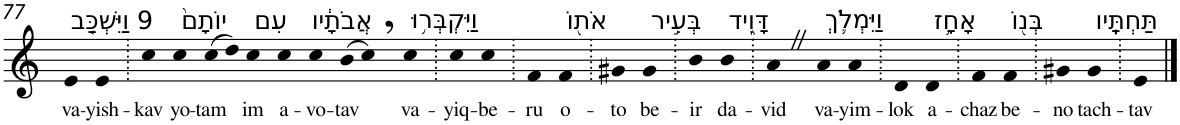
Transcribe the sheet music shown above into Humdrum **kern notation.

**kern	**text
*part1	*part1
*staff1	*staff1
*I"Piano	*
*I'Pno	*
!!LO:PB:g=z
*clefG2	*
*k[]	*
=77	=77
!LO:TX:a:t=9 וַיִּשְׁכַּ֤ב	!
!	!LO:LY:b
4e	va-
!	!LO:LY:b
4e	-yish-
=78.	=78.
!	!LO:LY:b
4cc	-kav
!LO:TX:a:t=יוֹתָם֙	!
!	!LO:LY:b
4cc	yo-
!	!LO:LY:b
(>8cc	-tam
8dd)	.
!LO:TX:a:t=עִם	!
!	!LO:LY:b
4cc	im
!LO:TX:a:t=אֲבֹתָ֔יו	!
!	!LO:LY:b
4cc	a-
!	!LO:LY:b
4cc	-vo-
!	!LO:LY:b
(>8b	-tav
8cc,)	.
!LO:TX:a:t=וַיִּקְבְּר֥וּ	!
!	!LO:LY:b
4cc	va-
=79.	=79.
!	!LO:LY:b
4cc	-yiq-
!	!LO:LY:b
4cc	-be-
=80.	=80.
!	!LO:LY:b
4f	-ru
!LO:TX:a:t=אֹת֖וֹ	!
!	!LO:LY:b
4f	o-
=81.	=81.
!	!LO:LY:b
4g#X	-to
!LO:TX:a:t=בְּעִ֣יר	!
!	!LO:LY:b
4g#	be-
=82.	=82.
!	!LO:LY:b
4b	-ir
!LO:TX:a:t=דָּוִ֑יד	!
!	!LO:LY:b
4b	da-
=83.	=83.
!	!LO:LY:b
4aZ	-vid
!LO:TX:a:t=וַיִּמְלֹ֛ךְ	!
!	!LO:LY:b
4a	va-
!	!LO:LY:b
4a	-yim-
=84.	=84.
!	!LO:LY:b
4d	-lok
!LO:TX:a:t=אָחָ֥ז	!
!	!LO:LY:b
4d	a-
=85.	=85.
!	!LO:LY:b
4f	-chaz
!LO:TX:a:t=בְּנ֖וֹ	!
!	!LO:LY:b
4f	be-
=86.	=86.
!	!LO:LY:b
4g#X	-no
!LO:TX:a:t=תַּחְתָּֽיו	!
!	!LO:LY:b
4g#	tach-
=87.	=87.
!	!LO:LY:b
4e	-tav
==	==
*-	*-
